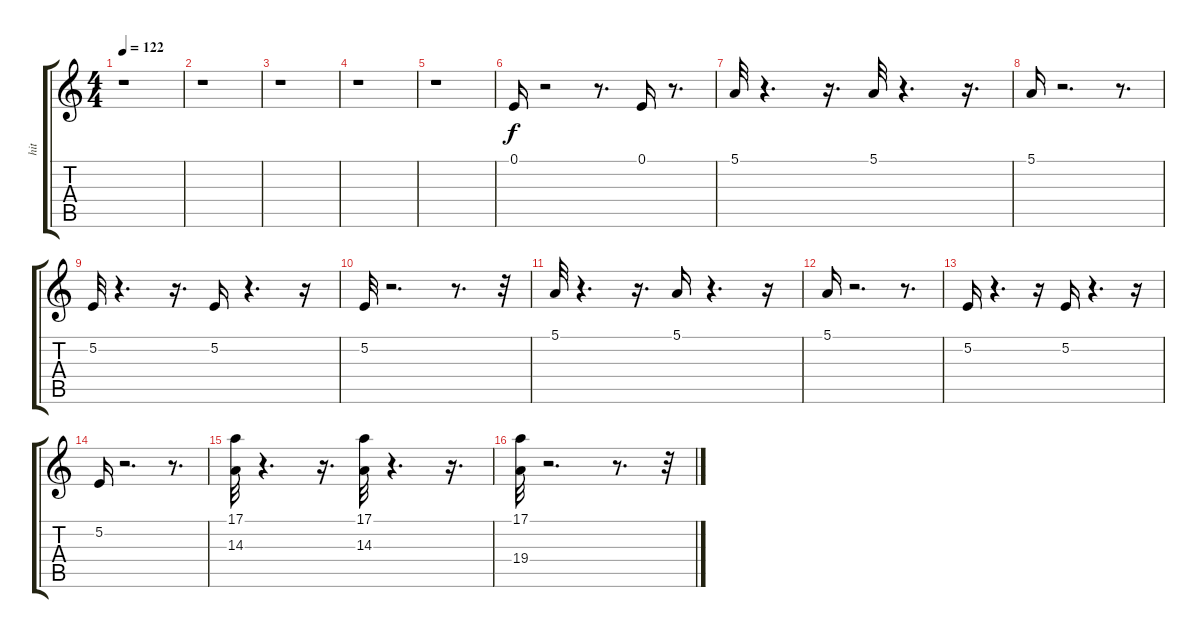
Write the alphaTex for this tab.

\track ("hit" "hit") {instrument orchestrahit}
\staff {score tabs}
\tuning (E4 B3 G3 D3 A2 E2) {hide}
\ts (4 4)
\tempo 122
\clef g2
\ks c
r.1{dy f} |
r.1 |
r.1 |
r.1 |
r.1 |
0.1.16 r.2 r.8{d} 0.1.16 r.8{d} |
5.1.32 r.4{d} r.16{d} 5.1.32 r.4{d} r.16{d} |
5.1.16 r.2{d} r.8{d} |
5.2.32 r.4{d} r.16{d} 5.2.16 r.4{d} r.16 |
5.2.32 r.2{d} r.8{d} r.32 |
5.1.32 r.4{d} r.16{d} 5.1.16 r.4{d} r.16 |
5.1.16 r.2{d} r.8{d} |
5.2.16 r.4{d} r.16 5.2.16 r.4{d} r.16 |
5.2.16 r.2{d} r.8{d} |
(17.1 14.3).32 r.4{d} r.16{d} (17.1 14.3).32 r.4{d} r.16{d} |
(17.1 19.4).32 r.2{d} r.8{d} r.32
